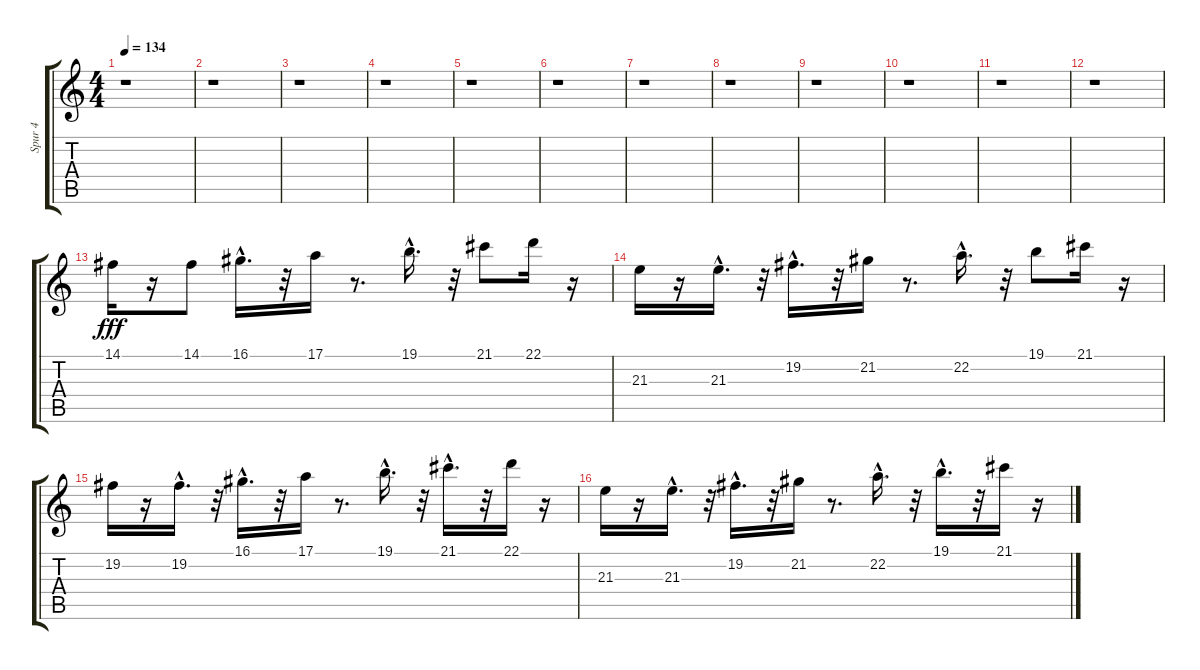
\track ("Spur 4" "Spur 4") {instrument drawbarorgan}
\staff {score tabs}
\tuning (E4 B3 G3 D3 A2 E2) {hide}
\ts (4 4)
\tempo 134
\clef g2
\ks c
r.1{dy fff} |
r.1 |
r.1 |
r.1 |
r.1 |
r.1 |
r.1 |
r.1 |
r.1 |
r.1 |
r.1 |
r.1 |
14.1.16 r.16 14.1.8 16.1{hac}.16{d} r.32 17.1.16 r.8{d} 19.1{hac}.16{d} r.32 21.1.8 22.1.16 r.16 |
21.3.16 r.16 21.3{hac}.16{d} r.32 19.2{hac}.16{d} r.32 21.2.16 r.8{d} 22.2{hac}.16{d} r.32 19.1.8 21.1.16 r.16 |
19.2.16 r.16 19.2{hac}.16{d} r.32 16.1{hac}.16{d} r.32 17.1.16 r.8{d} 19.1{hac}.16{d} r.32 21.1{hac}.16{d} r.32 22.1.16 r.16 |
21.3.16 r.16 21.3{hac}.16{d} r.32 19.2{hac}.16{d} r.32 21.2.16 r.8{d} 22.2{hac}.16{d} r.32 19.1{hac}.16{d} r.32 21.1.16 r.16
